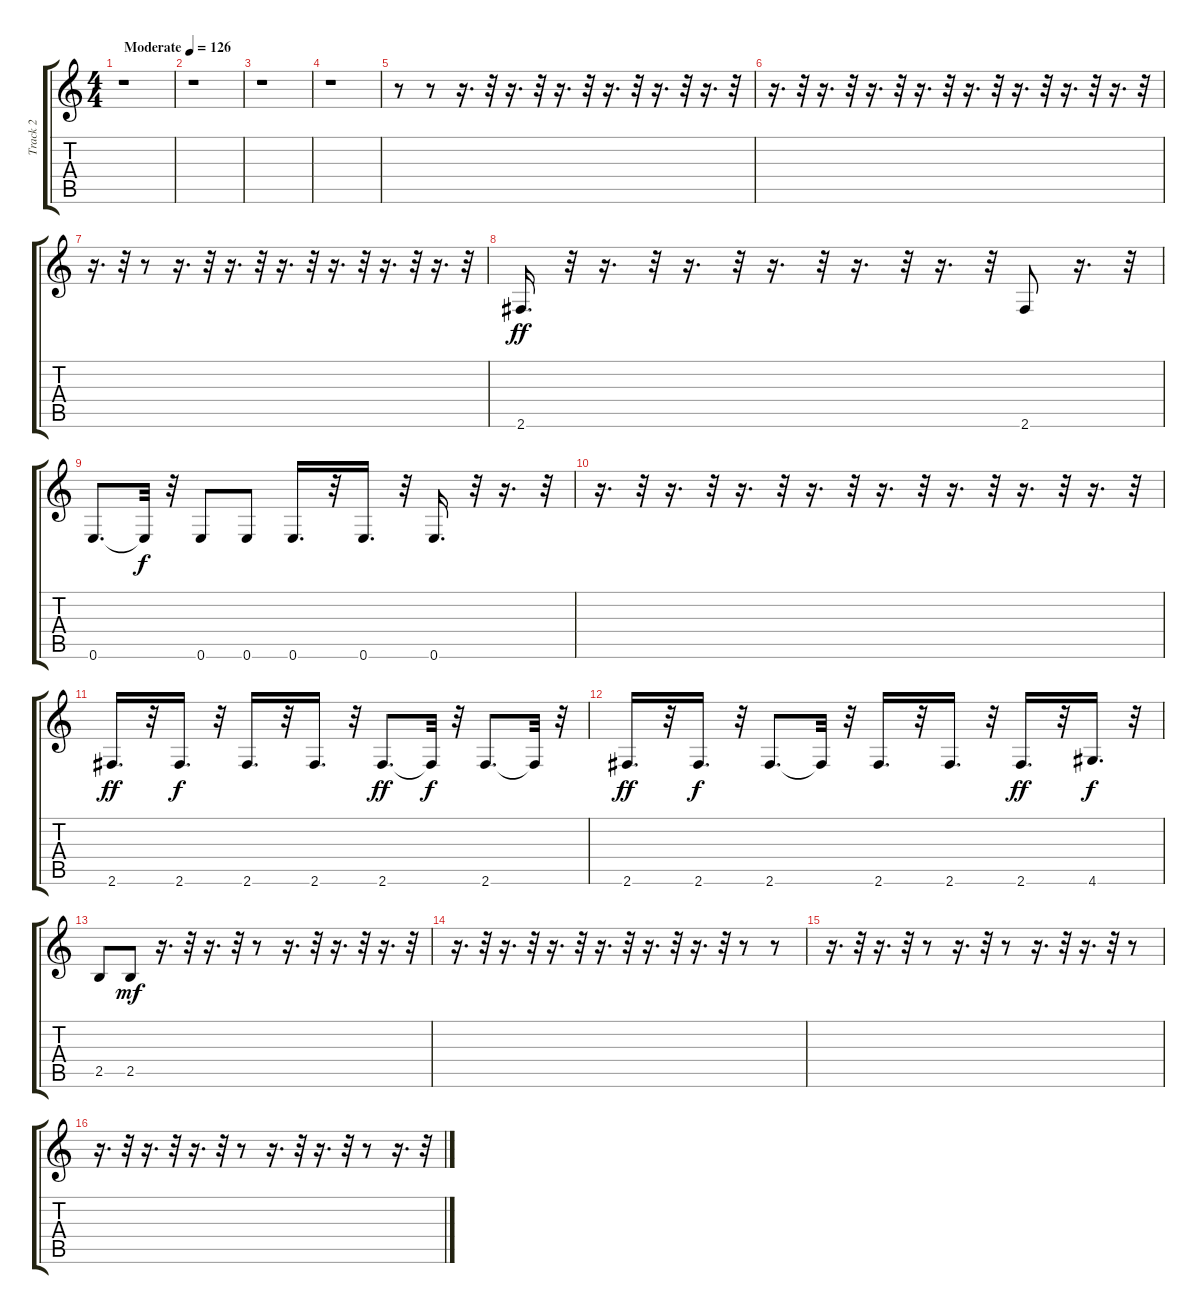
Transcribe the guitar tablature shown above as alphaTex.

\track ("Track 2" "Track 2") {instrument electricbassfinger}
\staff {score tabs}
\tuning (E4 B3 G3 D3 A2 E2) {hide}
\ts (4 4)
\tempo (126 "Moderate")
\clef g2
\ks c
r.1{dy ff instrument electricbassfinger} |
r.1 |
r.1 |
r.1 |
r.8 r.8 r.16{d} r.32 r.16{d} r.32 r.16{d} r.32 r.16{d} r.32 r.16{d} r.32 r.16{d} r.32 |
r.16{d} r.32 r.16{d} r.32 r.16{d} r.32 r.16{d} r.32 r.16{d} r.32 r.16{d} r.32 r.16{d} r.32 r.16{d} r.32 |
r.16{d} r.32 r.8 r.16{d} r.32 r.16{d} r.32 r.16{d} r.32 r.16{d} r.32 r.16{d} r.32 r.16{d} r.32 |
2.6.16{d} r.32 r.16{d} r.32 r.16{d} r.32 r.16{d} r.32 r.16{d} r.32 r.16{d} r.32 2.6.8 r.16{d} r.32 |
0.6.8{d} 0.6{t}.32{dy f} r.32 0.6.8 0.6.8 0.6.16{d} r.32 0.6.16{d} r.32 0.6.16{d} r.32 r.16{d} r.32 |
r.16{d} r.32 r.16{d} r.32 r.16{d} r.32 r.16{d} r.32 r.16{d} r.32 r.16{d} r.32 r.16{d} r.32 r.16{d} r.32 |
2.6.16{d dy ff} r.32 2.6.16{d dy f} r.32 2.6.16{d} r.32 2.6.16{d} r.32 2.6.8{d dy ff} 2.6{t}.32{dy f} r.32 2.6.8{d} 2.6{t}.32 r.32 |
2.6.16{d dy ff} r.32 2.6.16{d dy f} r.32 2.6.8{d} 2.6{t}.32 r.32 2.6.16{d} r.32 2.6.16{d} r.32 2.6.16{d dy ff} r.32 4.6.16{d dy f} r.32 |
2.5.8 2.5.8{dy mf} r.16{d} r.32 r.16{d} r.32 r.8 r.16{d} r.32 r.16{d} r.32 r.16{d} r.32 |
r.16{d} r.32 r.16{d} r.32 r.16{d} r.32 r.16{d} r.32 r.16{d} r.32 r.16{d} r.32 r.8 r.8 |
r.16{d} r.32 r.16{d} r.32 r.8 r.16{d} r.32 r.8 r.16{d} r.32 r.16{d} r.32 r.8 |
r.16{d} r.32 r.16{d} r.32 r.16{d} r.32 r.8 r.16{d} r.32 r.16{d} r.32 r.8 r.16{d} r.32
